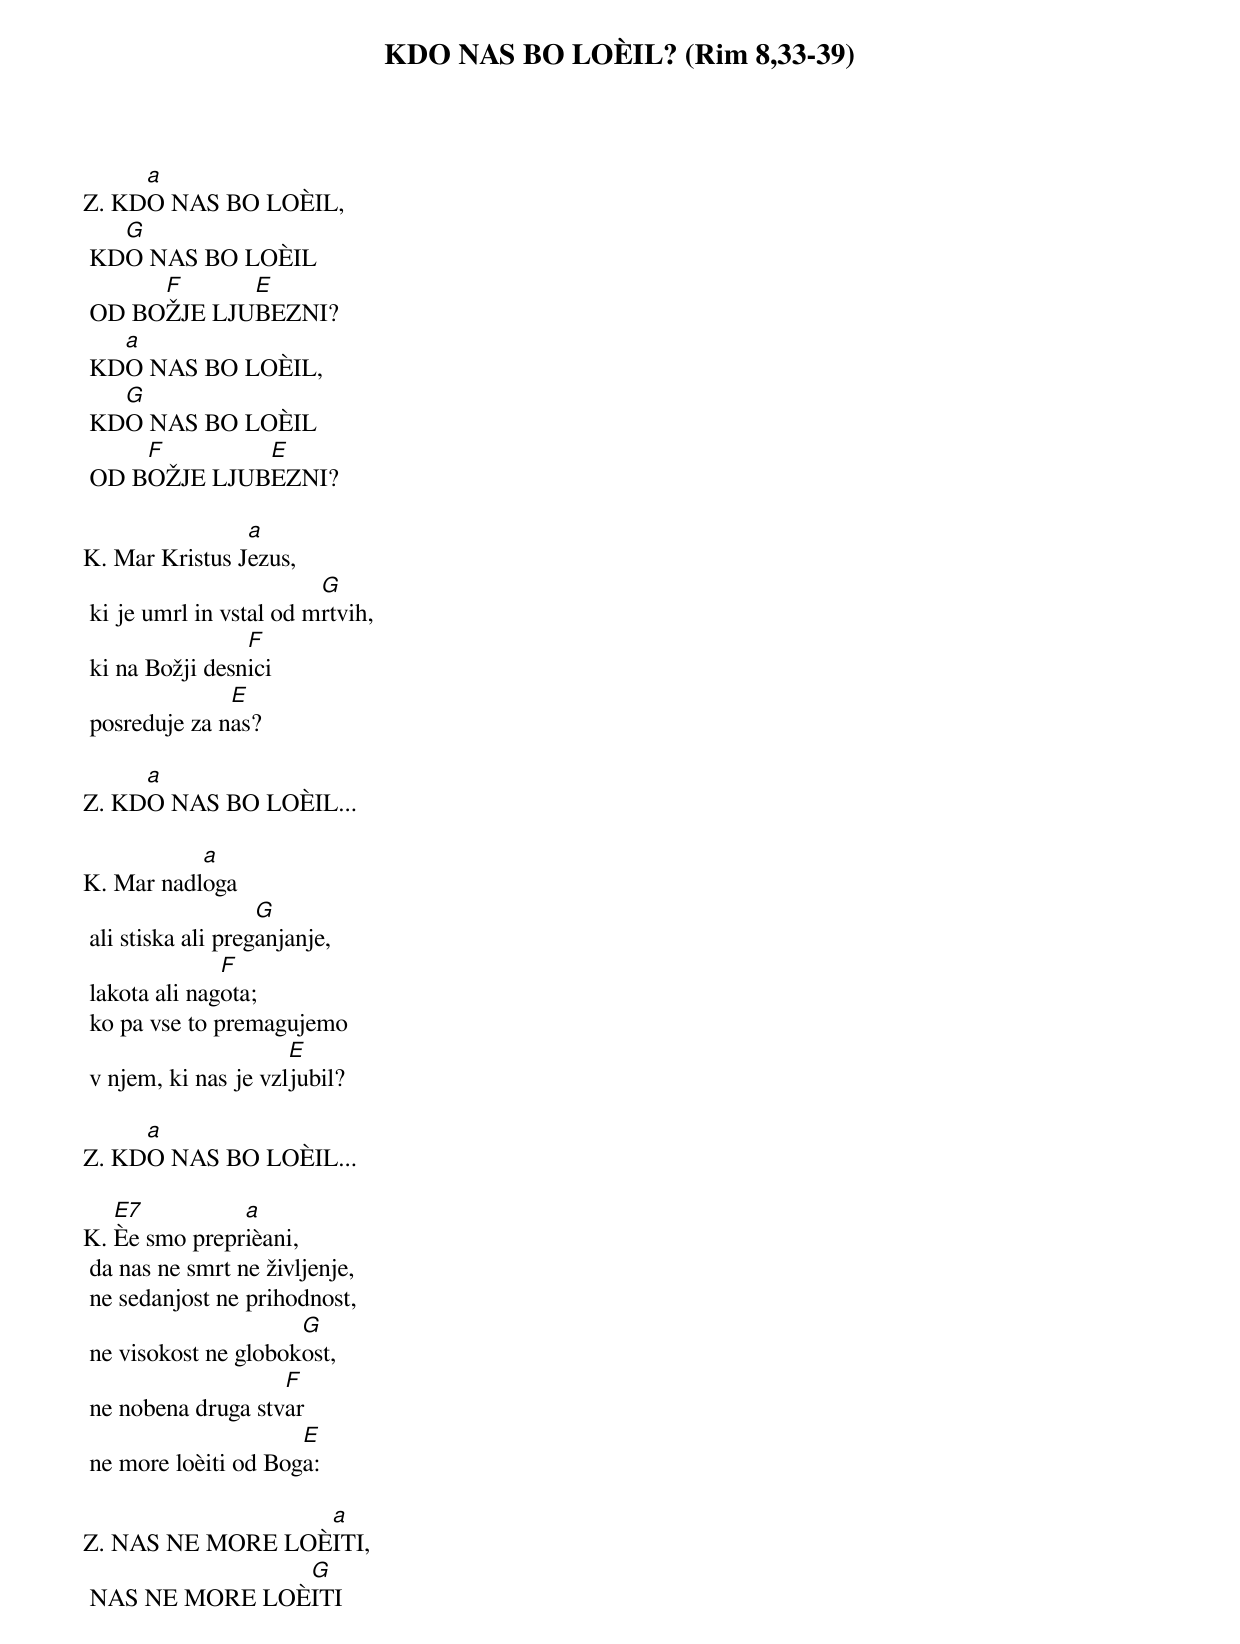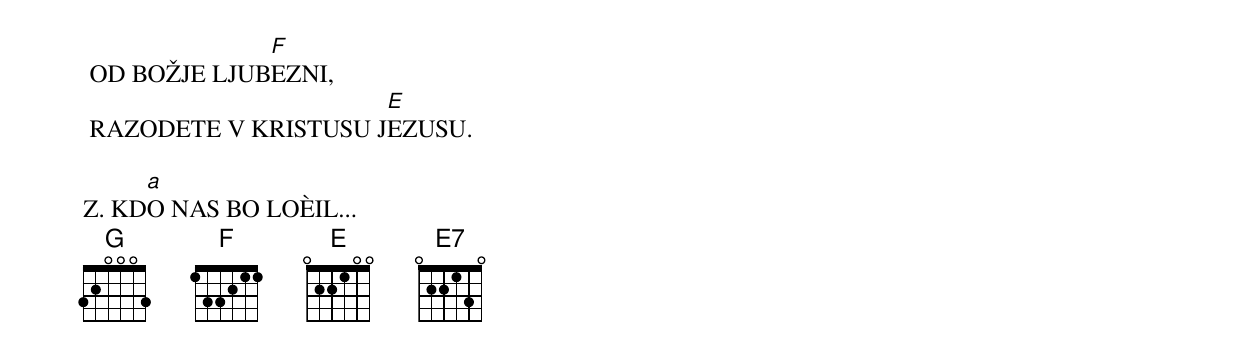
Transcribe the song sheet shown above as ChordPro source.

{title: KDO NAS BO LOÈIL? (Rim 8,33-39)}

Z.	KD[a]O NAS BO LOÈIL,
	KD[G]O NAS BO LOÈIL
	OD BO[F]ŽJE LJU[E]BEZNI?
	KD[a]O NAS BO LOÈIL,
	KD[G]O NAS BO LOÈIL
	OD B[F]OŽJE LJUB[E]EZNI?

K.	Mar Kristus J[a]ezus,
	ki je umrl in vstal od m[G]rtvih,
	ki na Božji desn[F]ici
	posreduje za n[E]as?

Z.	KD[a]O NAS BO LOÈIL...

K.	Mar nadl[a]oga
	ali stiska ali preg[G]anjanje,
	lakota ali nag[F]ota;
	ko pa vse to premagujemo
	v njem, ki nas je vzl[E]jubil?

Z.	KD[a]O NAS BO LOÈIL...

K.	[E7]Èe smo prepr[a]ièani,
	da nas ne smrt ne življenje,
	ne sedanjost ne prihodnost,
	ne visokost ne globok[G]ost,
	ne nobena druga stv[F]ar
	ne more loèiti od Bog[E]a:

Z.	NAS NE MORE LOÈ[a]ITI,
	NAS NE MORE LOÈ[G]ITI
	OD BOŽJE LJUB[F]EZNI,
	RAZODETE V KRISTUSU J[E]EZUSU.

Z.	KD[a]O NAS BO LOÈIL...
